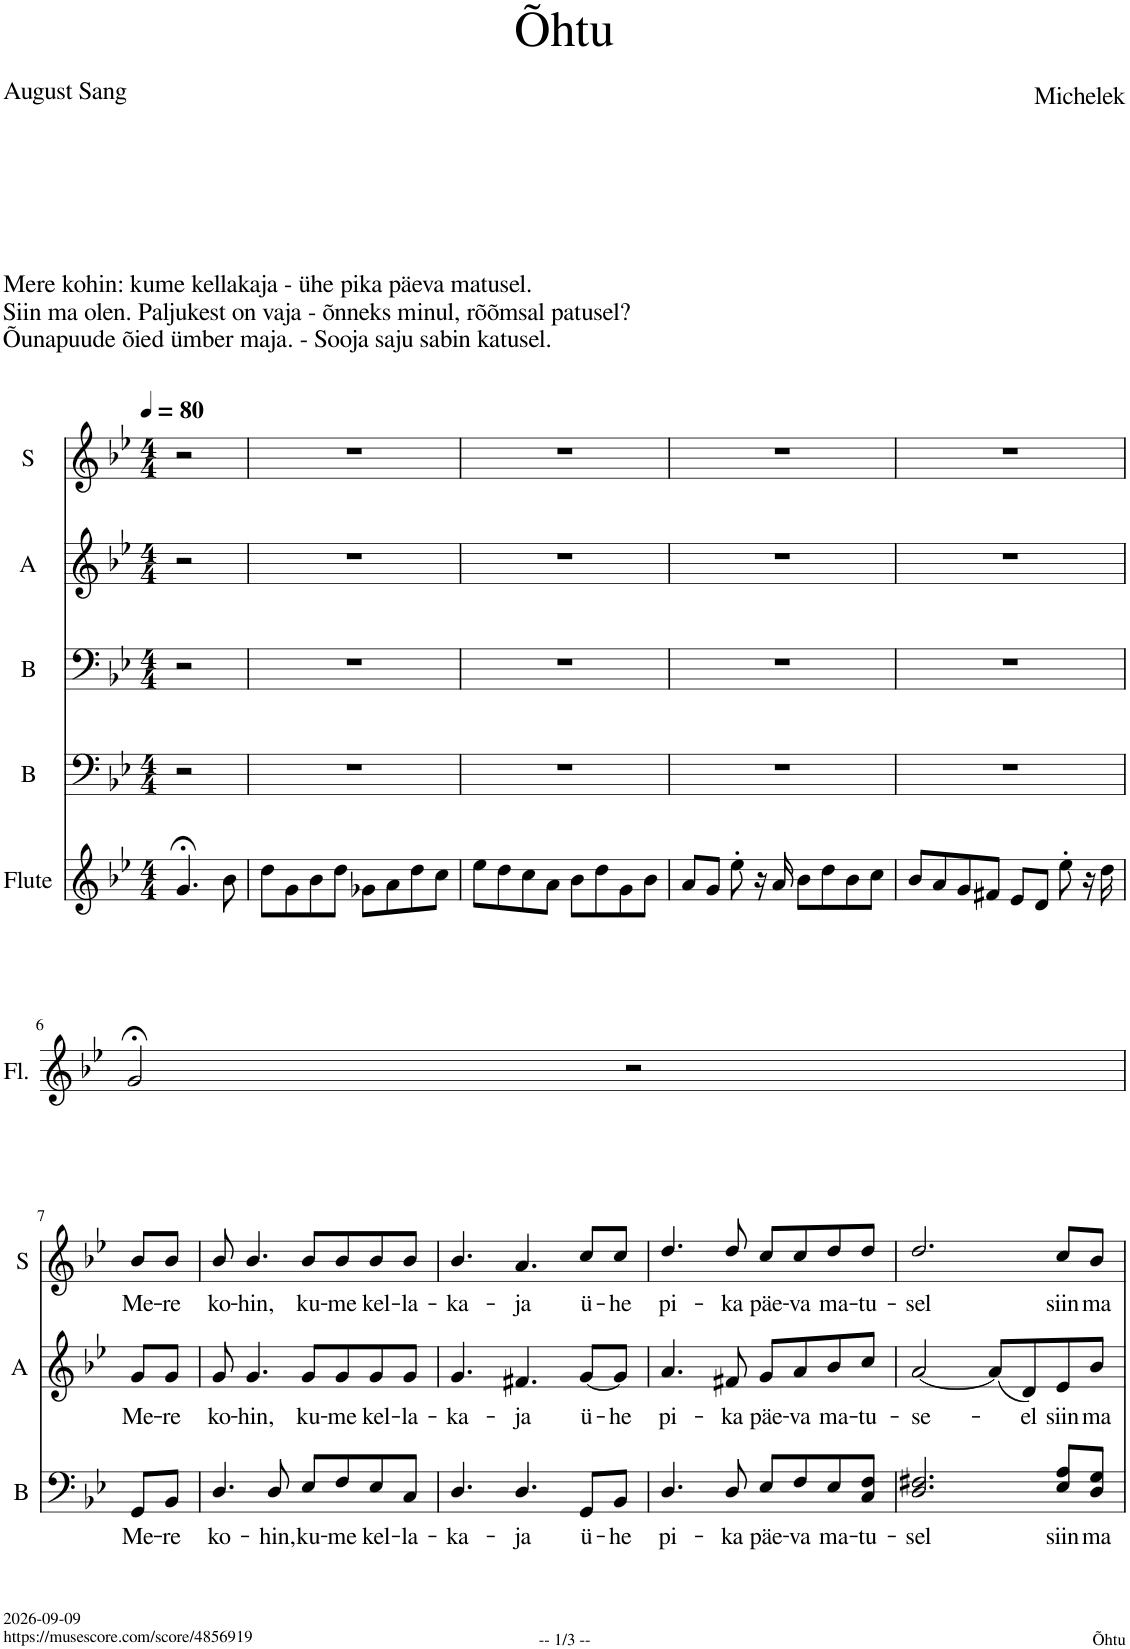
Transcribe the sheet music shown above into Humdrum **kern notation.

**kern	**kern	**kern	**text	**kern	**text	**kern	**text
*part5	*part4	*part3	*part3	*part2	*part2	*part1	*part1
*staff5	*staff4	*staff3	*staff3	*staff2	*staff2	*staff1	*staff1
*I"Flute	*I"B	*I"B	*	*I"A	*	*I"S	*
*I'Fl.	*I'B	*I'B	*	*I'A	*	*I'S	*
*clefG2	*clefF4	*clefF4	*	*clefG2	*	*clefG2	*
*k[b-e-]	*k[b-e-]	*k[b-e-]	*	*k[b-e-]	*	*k[b-e-]	*
*M4/4	*M4/4	*M4/4	*	*M4/4	*	*M4/4	*
*MM80	*MM80	*MM80	*	*MM80	*	*MM80	*
=1	=1	=1	=1	=1	=1	=1	=1
!	!	!	!	!	!	!LO:TX:a:t=Mere kohin&colon; kume kellakaja - ühe pika päeva matusel.	!
!	!	!	!	!	!	!LO:TX:a:t=Siin ma olen. Paljukest on vaja - õnneks minul, rõõmsal patusel?	!
!	!	!	!	!	!	!LO:TX:a:t=Õunapuude õied ümber maja. - Sooja saju sabin katusel.	!
4.g;</	2r	2r	.	2r	.	2r	.
8b-\	.	.	.	.	.	.	.
=2	=2	=2	=2	=2	=2	=2	=2
8dd\L	1r	1r	.	1r	.	1r	.
8g\	.	.	.	.	.	.	.
8b-\	.	.	.	.	.	.	.
8dd\J	.	.	.	.	.	.	.
8g-X\L	.	.	.	.	.	.	.
8a\	.	.	.	.	.	.	.
8dd\	.	.	.	.	.	.	.
8cc\J	.	.	.	.	.	.	.
=3	=3	=3	=3	=3	=3	=3	=3
8ee-\L	1r	1r	.	1r	.	1r	.
8dd\	.	.	.	.	.	.	.
8cc\	.	.	.	.	.	.	.
8a\J	.	.	.	.	.	.	.
8b-\L	.	.	.	.	.	.	.
8dd\	.	.	.	.	.	.	.
8g\	.	.	.	.	.	.	.
8b-\J	.	.	.	.	.	.	.
=4	=4	=4	=4	=4	=4	=4	=4
8a/L	1r	1r	.	1r	.	1r	.
8g/J	.	.	.	.	.	.	.
8ee-'\	.	.	.	.	.	.	.
16r	.	.	.	.	.	.	.
16a/	.	.	.	.	.	.	.
8b-\L	.	.	.	.	.	.	.
8dd\	.	.	.	.	.	.	.
8b-\	.	.	.	.	.	.	.
8cc\J	.	.	.	.	.	.	.
=5	=5	=5	=5	=5	=5	=5	=5
8b-/L	1r	1r	.	1r	.	1r	.
8a/	.	.	.	.	.	.	.
8g/	.	.	.	.	.	.	.
8f#X/J	.	.	.	.	.	.	.
8e-/L	.	.	.	.	.	.	.
8d/J	.	.	.	.	.	.	.
8ee-'\	.	.	.	.	.	.	.
16r	.	.	.	.	.	.	.
16dd\	.	.	.	.	.	.	.
!!LO:LB:g=z
=6	=6	=6	=6	=6	=6	=6	=6
2g;</	1r	1r	.	1r	.	1r	.
2r	.	.	.	.	.	.	.
!!LO:LB:g=z
=7	=7	=7	=7	=7	=7	=7	=7
!	!	!	!LO:LY:b	!	!LO:LY:b	!	!LO:LY:b
4r	4r	8GG/L	Me-	8g/L	Me-	8b-/L	Me-
!	!	!	!LO:LY:b	!	!LO:LY:b	!	!LO:LY:b
.	.	8BB-/J	-re	8g/J	-re	8b-/J	-re
=8	=8	=8	=8	=8	=8	=8	=8
!	!	!	!LO:LY:b	!	!LO:LY:b	!	!LO:LY:b
4r	1r	4.D/	ko-	8g/	ko-	8b-/	ko-
!	!	!	!	!	!LO:LY:b	!	!LO:LY:b
.	.	.	.	4.g/	-hin,	4.b-/	-hin,
4r	.	.	.	.	.	.	.
!	!	!	!LO:LY:b	!	!	!	!
.	.	8D/	-hin,	.	.	.	.
!	!	!	!LO:LY:b	!	!LO:LY:b	!	!LO:LY:b
2r	.	8E-/L	ku-	8g/L	ku-	8b-/L	ku-
!	!	!	!LO:LY:b	!	!LO:LY:b	!	!LO:LY:b
.	.	8F/	-me	8g/	-me	8b-/	-me
!	!	!	!LO:LY:b	!	!LO:LY:b	!	!LO:LY:b
.	.	8E-/	kel-	8g/	kel-	8b-/	kel-
!	!	!	!LO:LY:b	!	!LO:LY:b	!	!LO:LY:b
.	.	8C/J	-la-	8g/J	-la-	8b-/J	-la-
=9	=9	=9	=9	=9	=9	=9	=9
!	!	!	!LO:LY:b	!	!LO:LY:b	!	!LO:LY:b
1r	1r	4.D/	-ka-	4.g/	-ka-	4.b-/	-ka-
!	!	!	!LO:LY:b	!	!LO:LY:b	!	!LO:LY:b
.	.	4.D/	-ja	4.f#X/	-ja	4.a/	-ja
!	!	!	!LO:LY:b	!	!LO:LY:b	!	!LO:LY:b
.	.	8GG/L	ü-	[8g/L	ü-	8cc/L	ü-
!	!	!	!LO:LY:b	!	!LO:LY:b	!	!LO:LY:b
.	.	8BB-/J	-he	8g/J]	-he	8cc/J	-he
=10	=10	=10	=10	=10	=10	=10	=10
!	!	!	!LO:LY:b	!	!LO:LY:b	!	!LO:LY:b
1r	1r	4.D/	pi-	4.a/	pi-	4.dd/	pi-
!	!	!	!LO:LY:b	!	!LO:LY:b	!	!LO:LY:b
.	.	8D/	-ka	8f#X/	-ka	8dd/	-ka
!	!	!	!LO:LY:b	!	!LO:LY:b	!	!LO:LY:b
.	.	8E-/L	päe-	8g/L	päe-	8cc/L	päe-
!	!	!	!LO:LY:b	!	!LO:LY:b	!	!LO:LY:b
.	.	8F/	-va	8a/	-va	8cc/	-va
!	!	!	!LO:LY:b	!	!LO:LY:b	!	!LO:LY:b
.	.	8E-/	ma-	8b-/	ma-	8dd/	ma-
!	!	!	!LO:LY:b	!	!LO:LY:b	!	!LO:LY:b
.	.	8C/ 8F/J	-tu-	8cc/J	-tu-	8dd/J	-tu-
=11	=11	=11	=11	=11	=11	=11	=11
!	!	!	!LO:LY:b	!	!LO:LY:b	!	!LO:LY:b
1r	1r	2.D/ 2.F#X/	-sel	[2a/	-se-	2.dd/	-sel
.	.	.	.	(8a/L]	.	.	.
!	!	!	!	!	!LO:LY:b	!	!
.	.	.	.	8d/)	-el	.	.
!	!	!	!LO:LY:b	!	!LO:LY:b	!	!LO:LY:b
.	.	8E-/ 8A/L	siin	8e-/	siin	8cc/L	siin
!	!	!	!LO:LY:b	!	!LO:LY:b	!	!LO:LY:b
.	.	8D/ 8G/J	ma	8b-/J	ma	8b-/J	ma
=	=	=	=	=	=	=	=
*-	*-	*-	*-	*-	*-	*-	*-
